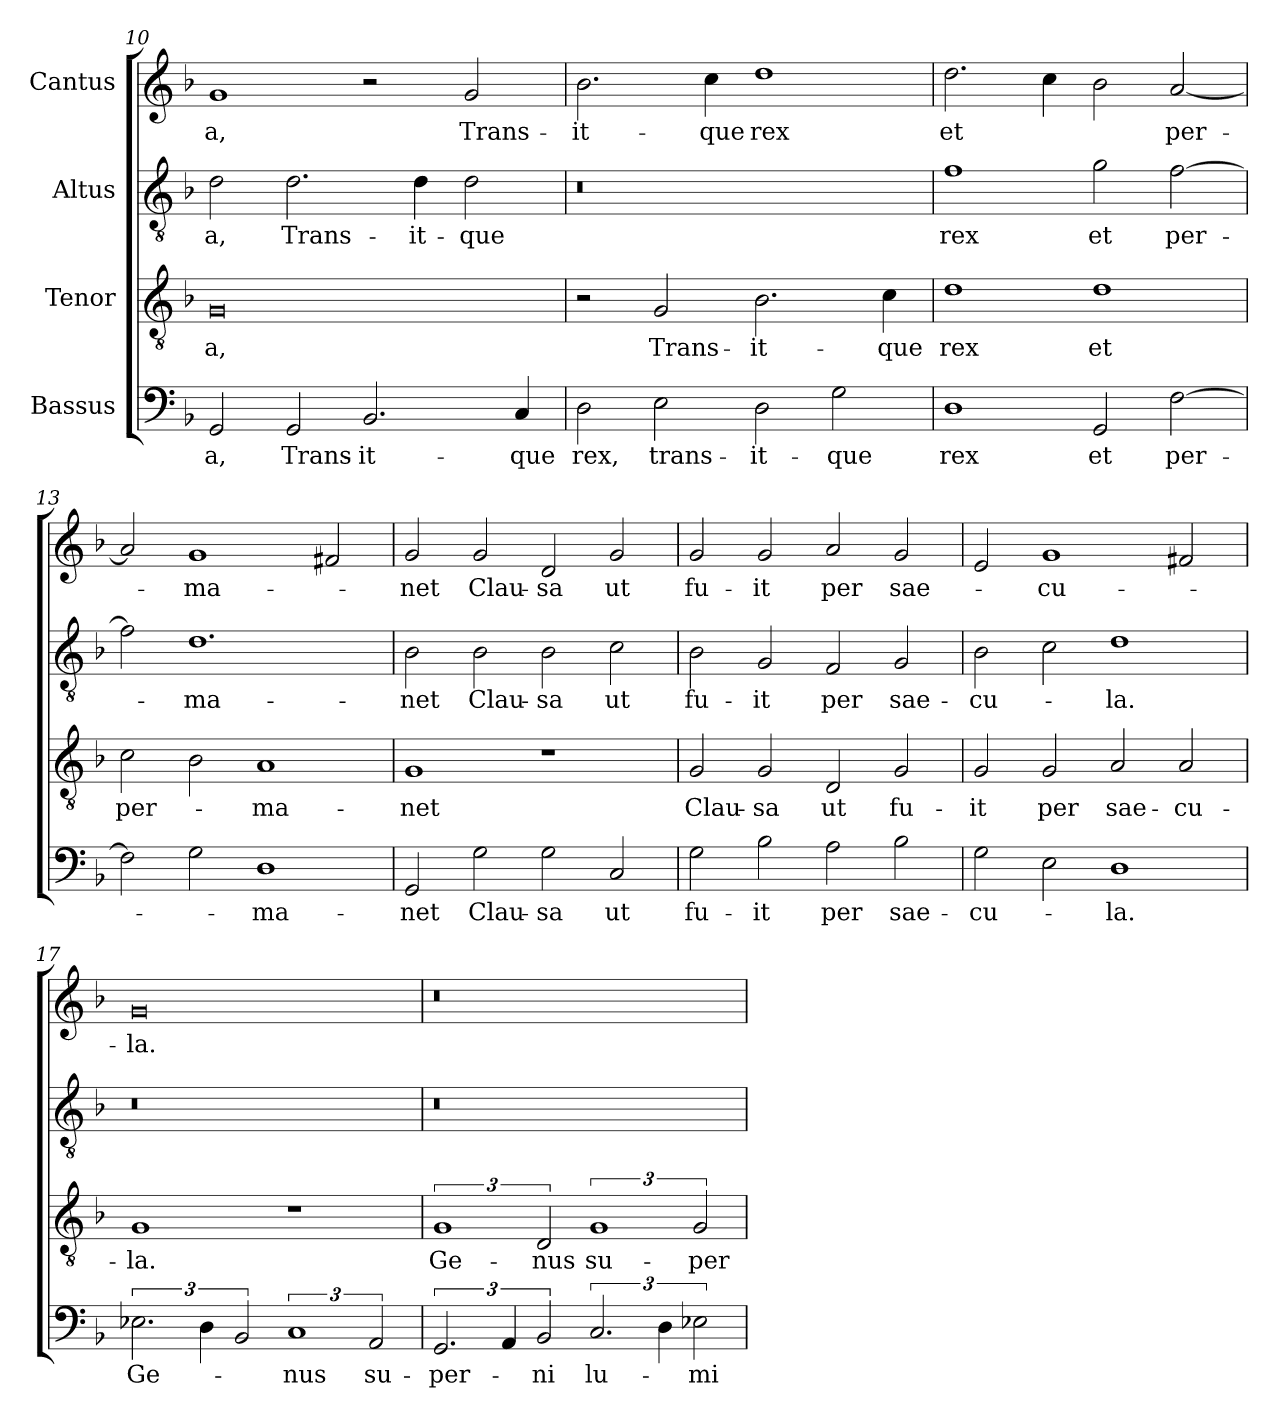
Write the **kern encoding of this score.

**kern	**text	**kern	**text	**kern	**text	**kern	**text
*part4	*part4	*part3	*part3	*part2	*part2	*part1	*part1
*staff4	*staff4	*staff3	*staff3	*staff2	*staff2	*staff1	*staff1
*I"Bassus	*	*I"Tenor	*	*I"Altus	*	*I"Cantus	*
*clefF4	*	*clefGv2	*	*clefGv2	*	*clefG2	*
*k[b-]	*	*k[b-]	*	*k[b-]	*	*k[b-]	*
*F:	*	*F:	*	*F:	*	*F:	*
=10	=10	=10	=10	=10	=10	=10	=10
2GG/	-a,	0G/	-a,	2d\	-a,	1g/	-a,
2GG/	Trans-	.	.	2.d\	Trans-	.	.
2.BB-/	-it-	.	.	.	.	2r	.
.	.	.	.	4d\	-it-	.	.
.	.	.	.	2d\	-que	2g/	Trans-
4C/	-que	.	.	.	.	.	.
!!LO:LB:g=z
=11	=11	=11	=11	=11	=11	=11	=11
2D\	rex,	2r	.	0r	.	2.b-\	-it-
!	!LO:LY:i	!	!	!	!	!	!
2E\	trans-	2G/	Trans-	.	.	.	.
.	.	.	.	.	.	4cc\	-que
!	!LO:LY:i	!	!	!	!	!	!
2D\	-it-	2.B-\	-it-	.	.	1dd\	rex
!	!LO:LY:i	!	!	!	!	!	!
2G\	-que	.	.	.	.	.	.
.	.	4c\	-que	.	.	.	.
=12	=12	=12	=12	=12	=12	=12	=12
!	!LO:LY:i	!	!	!	!	!	!
1D\	rex	1d\	rex	1f\	rex	2.dd\	et
.	.	.	.	.	.	4cc\	.
2GG/	et	1d\	et	2g\	et	2b-\	.
[2F\	per-	.	.	[2f\	per-	[2a/	per-
=13	=13	=13	=13	=13	=13	=13	=13
2F\]	.	2c\	per-	2f\]	.	2a/]	.
2G\	.	2B-\	.	1.d\	-ma-	1g/	-ma-
1D\	-ma-	1A/	-ma-	.	.	.	.
.	.	.	.	.	.	2f#X/	.
=14	=14	=14	=14	=14	=14	=14	=14
2GG/	-net	1G/	-net	2B-\	-net	2g/	-net
2G\	Clau-	.	.	2B-\	Clau-	2g/	Clau-
2G\	-sa	1r	.	2B-\	-sa	2d/	-sa
2C/	ut	.	.	2c\	ut	2g/	ut
=15	=15	=15	=15	=15	=15	=15	=15
2G\	fu-	2G/	Clau-	2B-\	fu-	2g/	fu-
2B-\	-it	2G/	-sa	2G/	-it	2g/	-it
2A\	per	2D/	ut	2F/	per	2a/	per
2B-\	sae-	2G/	fu-	2G/	sae-	2g/	sae-
!!LO:PB:g=z
=16	=16	=16	=16	=16	=16	=16	=16
2G\	-cu-	2G/	-it	2B-\	-cu-	2e/	.
2E\	.	2G/	per	2c\	.	1g/	-cu-
1D\	-la.	2A/	sae-	1d\	-la.	.	.
.	.	2A/	-cu-	.	.	2f#X/	.
=17	=17	=17	=17	=17	=17	=17	=17
3.E-X\	Ge-	1G/	-la.	0r	.	0g/	-la.
6D\	.	.	.	.	.	.	.
3BB-/	.	.	.	.	.	.	.
3%2C\	-nus	1r	.	.	.	.	.
3AA/	su-	.	.	.	.	.	.
=18	=18	=18	=18	=18	=18	=18	=18
3.GG/	-per-	3%2G\	Ge-	0r	.	0r	.
6AA/	.	.	.	.	.	.	.
3BB-/	-ni	3D/	-nus	.	.	.	.
3.C/	lu-	3%2G\	su-	.	.	.	.
6D\	.	.	.	.	.	.	.
3E-X\	-mi-	3G/	-per-	.	.	.	.
=	=	=	=	=	=	=	=
*-	*-	*-	*-	*-	*-	*-	*-
